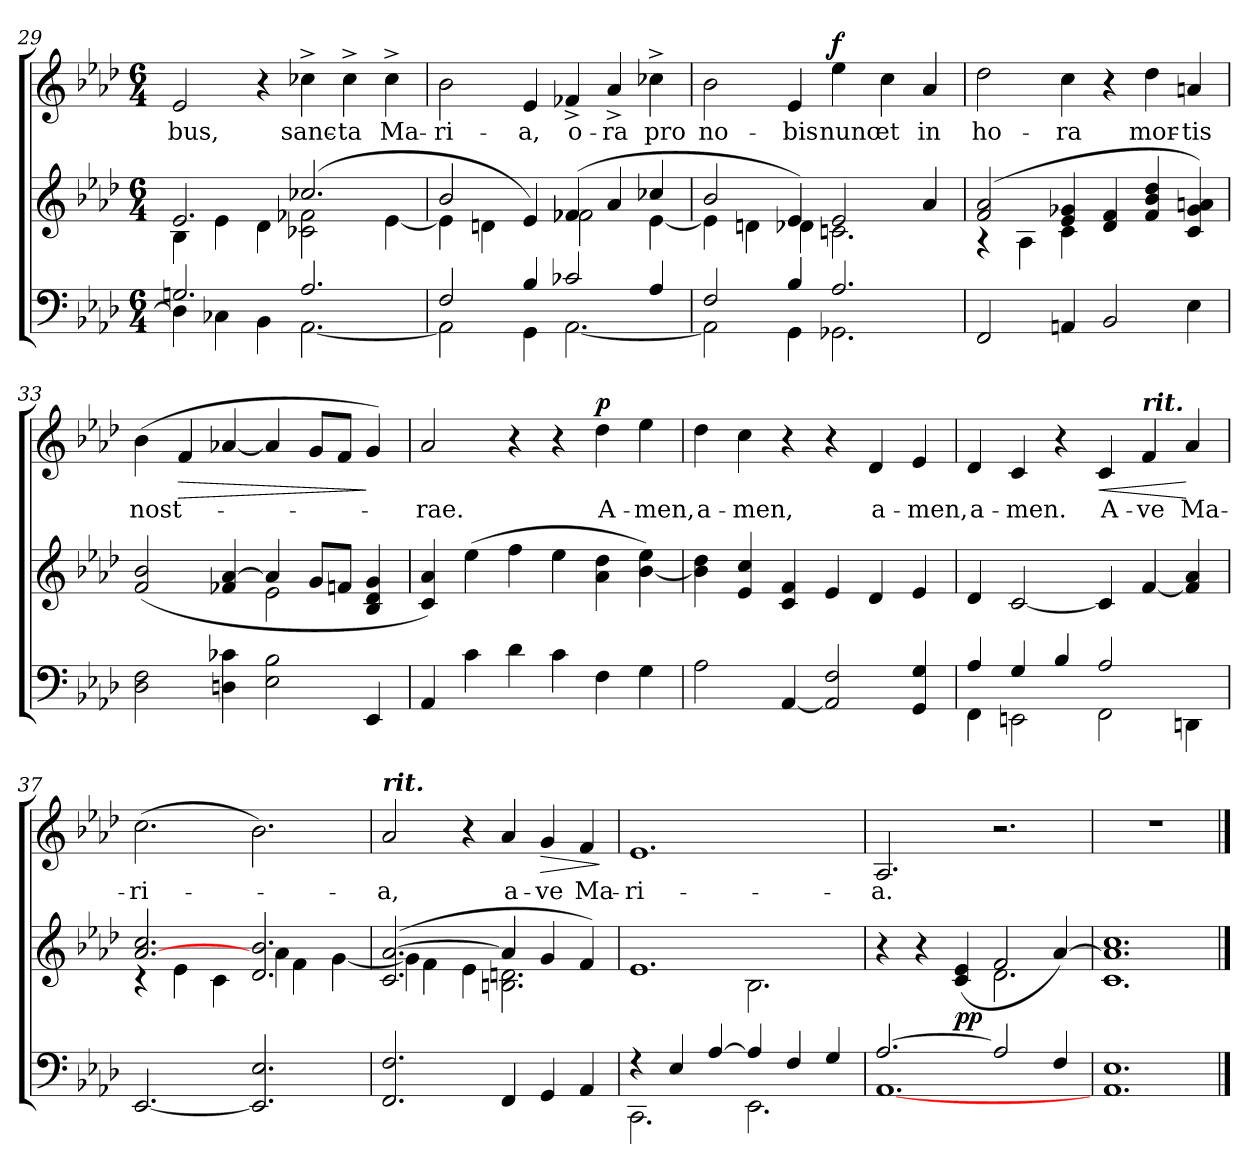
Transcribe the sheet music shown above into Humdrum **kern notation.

**kern	**kern	**dynam	**kern	**text	**dynam
*part2	*part2	*part2	*part1	*part1	*part1
*staff3	*staff2	*staff2/3	*staff1	*staff1	*staff1
*clefF4	*clefG2	*	*clefG2	*	*
*k[b-e-a-d-]	*k[b-e-a-d-]	*	*k[b-e-a-d-]	*	*
*A-:	*A-:	*	*A-:	*	*
*M6/4	*M6/4	*	*M6/4	*	*
=29	=29	=29	=29	=29	=29
*^	*^	*	*	*	*
!	!	!	!	!	!	!LO:LY:b	!
2.Gn/	4D-\]	2.e-/	4B-\	.	2e-/	-bus,	.
.	4C-X\	.	4e-\	.	.	.	.
.	4BB-\	.	4d-\	.	4r	.	.
!	!	!	!	!	!	!LO:LY:b	!
2.A-/	[<2.AA-\	(2.cc-X/	2c-X\ 2f-X\	.	4cc-X^>\	sanc-	.
!	!	!	!	!	!	!LO:LY:b	!
.	.	.	.	.	4cc-^>\	-ta	.
!	!	!	!	!	!	!LO:LY:b	!
.	.	.	[<4e-\	.	4cc-^>\	Ma-	.
!!LO:PB:g=z
=30	=30	=30	=30	=30	=30	=30	=30
!	!	!	!	!	!	!LO:LY:b	!
2F/	2AA-\]	2b-/	4e-\]	.	2b-\	-ri-	.
.	.	.	4dn\	.	.	.	.
!	!	!	!	!	!	!LO:LY:b	!
4B-/	4GG\	4e-/)	4ryy	.	4e-/	-a,	.
!	!	!	!	!	!	!LO:LY:b	!
2c-X/	[<2.AA-\	(4f-X/	2f-\	.	4f-X^>/	o-	.
!	!	!	!	!	!	!LO:LY:b	!
.	.	4a-/	.	.	4a-^>/	-ra	.
!	!	!	!	!	!	!LO:LY:b	!
4A-/	.	4cc-X/	[<4e-\	.	4cc-X^>\	pro	.
=31	=31	=31	=31	=31	=31	=31	=31
!	!	!	!	!	!	!LO:LY:b	!
2F/	2AA-\]	2b-/	4e-\]	.	2b-\	no-	.
.	.	.	4dn\	.	.	.	.
!	!	!	!	!	!	!LO:LY:b	!
4B-/	4GG\	4e-/)	4d-X\	.	4e-/	-bis	.
!	!	!	!	!	!	!LO:LY:b	!LO:DY:a
2.A-/	2.GG-X\	2e-/	2.cn\	.	4ee-\	nunc	f
!	!	!	!	!	!	!LO:LY:b	!
.	.	.	.	.	4cc\	et	.
!	!	!	!	!	!	!LO:LY:b	!
.	.	4a-/	.	.	4a-/	in	.
*v	*v	*	*	*	*	*	*
=32	=32	=32	=32	=32	=32	=32
!	!	!	!	!	!LO:LY:b	!
2FF/	(2f/ 2a-/	4rG	.	2dd-\	ho-	.
.	.	4A-\	.	.	.	.
!	!	!	!	!	!LO:LY:b	!
4AAn/	4e-/ 4g-X/	4c\	.	4cc\	-ra	.
2BB-/	4d-/ 4f/	2.ryy	.	4r	.	.
!	!	!	!	!	!LO:LY:b	!
.	4f/ 4b-/ 4dd-/	.	.	4dd-\	mor-	.
!	!	!	!	!	!LO:LY:b	!
4E-\	4c/ 4g-/ 4an/)	.	.	4an/	-tis	.
=33	=33	=33	=33	=33	=33	=33
!	!	!	!	!	!LO:LY:b	!
2D-\ 2F\	(2f/ 2b-/	4ryy	.	(>4b-\	nost-	.
!	!	!	!	!	!	!LO:HP:b
.	.	4ryy	.	4f/	.	>
4Dn\ 4c-X\	4f-X/ [>4a-/	4ryy	.	[4a-X/	.	.
2E-\ 2B-\	4a-/]	2e-\	.	4a-/]	.	.
.	8g/L	.	.	8g/L	.	.
.	8f/J	.	.	8f/J	.	.
4EE-/	4B-/ 4d-/ 4g/	4ryy	.	4g/)	.	]
!!LO:LB:g=z
=34	=34	=34	=34	=34	=34	=34
!	!	!	!	!	!LO:LY:b	!
*	*v	*v	*	*	*	*
4AA-/	4c/ 4a-/)	.	2a-/	-rae.	.
4c\	(>4ee-\	.	.	.	.
4d-\	4ff\	.	4r	.	.
4c\	4ee-\	.	4r	.	.
!	!	!	!	!LO:LY:b	!LO:DY:a
4F\	4a-\ 4dd-\	.	4dd-\	A-	p
!	!	!	!	!LO:LY:b	!
4G\	[<4b-\ 4ee-\)	.	4ee-\	-men,	.
=35	=35	=35	=35	=35	=35
!	!	!	!	!LO:LY:b	!
2A-\	4b-\] 4dd-\	.	4dd-\	a-	.
!	!	!	!	!LO:LY:b	!
.	4e-/ 4cc/	.	4cc\	-men,	.
[4AA-/	4c/ 4f/	.	4r	.	.
2AA-/] 2F/	4e-/	.	4r	.	.
!	!	!	!	!LO:LY:b	!
.	4d-/	.	4d-/	a-	.
!	!	!	!	!LO:LY:b	!
4GG/ 4G/	4e-/	.	4e-/	-men,	.
=36	=36	=36	=36	=36	=36
*^	*	*	*	*	*
!	!	!	!	!	!LO:LY:b	!
4A-/	4FF\	4d-/	.	4d-/	a-	.
!	!	!	!	!	!LO:LY:b	!
4G/	2EEn\	[2c/	.	4c/	-men.	.
4B-/	.	.	.	4r	.	.
!	!	!	!	!	!LO:LY:b	!LO:HP:b
2A-/	2FF\	4c/]	.	4c/	A-	<
!	!	!	!	!LO:TX:a:Bi:t=rit.	!	!
!	!	!	!	!	!LO:LY:b	!
.	.	[4f/	.	4f/	-ve	.
!	!	!	!	!	!LO:LY:b	!
4ryy	4DDn\	4f/] 4a-/	.	4a-/	Ma-	[
=37	=37	=37	=37	=37	=37	=37
*	*	*^	*	*	*	*
!	!	!	!	!	!	!LO:LY:b	!
*v	*v	*	*	*	*	*	*
[2.EE-/	[>2.a-/ 2.cc/	4rc	.	(>2.cc\	-ri-	.
.	.	4e-\	.	.	.	.
.	.	4c\	.	.	.	.
2.EE-/] 2.E-/	2.d-/ 2.b-/	4a-\	.	2.b-\)	.	.
.	.	4f\	.	.	.	.
.	.	[<4g\	.	.	.	.
!!LO:LB:g=z
=38	=38	=38	=38	=38	=38	=38
!	!	!	!	!LO:TX:a:Bi:t=rit.	!	!
!	!	!	!	!	!LO:LY:b	!
2.FF/ 2.F/	(2.c/ [>2.a-/	4g\]	.	2a-/	-a,	.
.	.	4f\	.	.	.	.
.	.	4e-\	.	4r	.	.
!	!	!	!	!	!LO:LY:b	!
4FF/	4a-/]	2.Bn\ 2.dn\	.	4a-/	a-	.
!	!	!	!	!	!LO:LY:b	!LO:HP:b
4GG/	4g/	.	.	4g/	-ve	>
!	!	!	!	!	!LO:LY:b	!
4AA-/	4f/)	.	.	4f/	Ma-	.
*	*v	*v	*	*	*	*
.	.	.	.	.	]
=39	=39	=39	=39	=39	=39
*^	*^	*	*	*	*
!	!	!	!	!	!	!LO:LY:b	!
4r	2.CC\	1.e-	2.ryy	.	1.e-	-ri-	.
4E-/	.	.	.	.	.	.	.
[>4A-/	.	.	.	.	.	.	.
4A-/]	2.EE-\	.	2.B-\	.	.	.	.
4F/	.	.	.	.	.	.	.
4G/	.	.	.	.	.	.	.
=40	=40	=40	=40	=40	=40	=40	=40
!	!	!	!	!	!	!LO:LY:b	!
[>2.A-/	[<1.AA-	4r	2.ryy	.	2.A-/	-a.	.
.	.	4r	.	.	.	.	.
!	!	!	!	!LO:DY:b	!	!	!
.	.	(4c/ 4e-/	.	pp	.	.	.
2A-/]	.	2f/	2.d-\	.	2.r	.	.
4F/	.	[<4a-/)	.	.	.	.	.
*v	*v	*	*	*	*	*	*
=41	=41	=41	=41	=41	=41	=41
1.AA- 1.E-	1.a-] 1.cc	1.c	.	1.r	.	.
*	*v	*v	*	*	*	*
==	==	==	==	==	==
*-	*-	*-	*-	*-	*-
